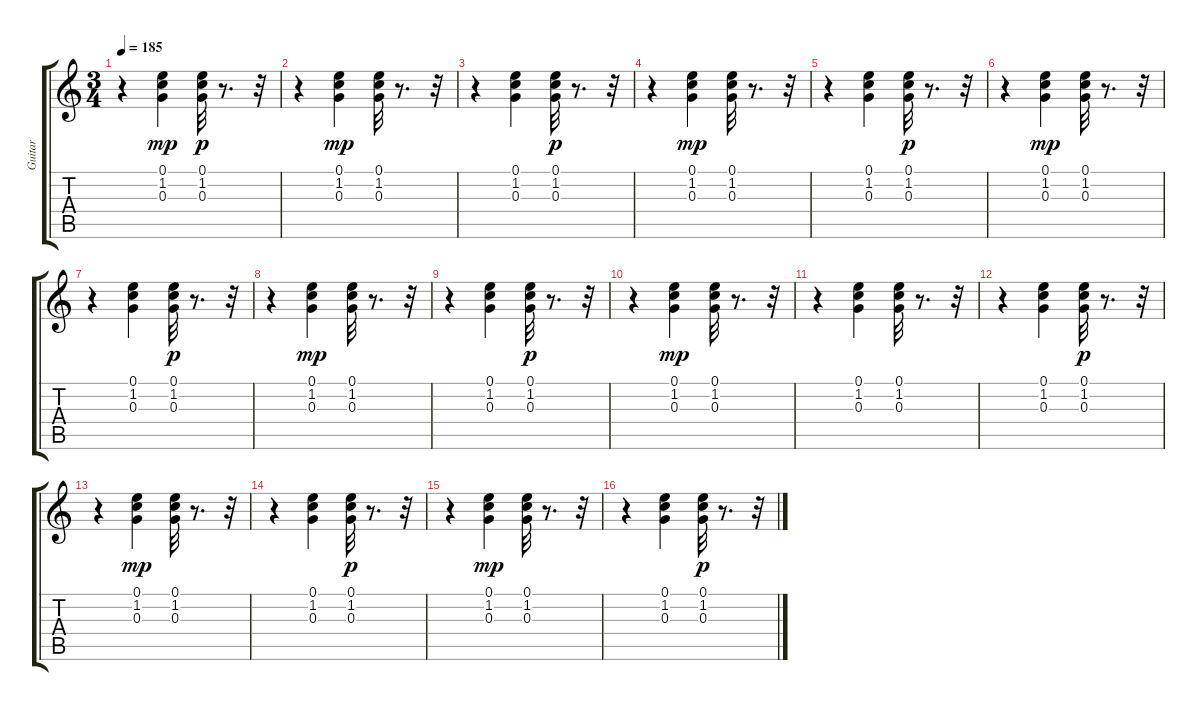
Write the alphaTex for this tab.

\track ("Guitar " "Guitar ") {instrument acousticguitarnylon}
\staff {score tabs}
\tuning (E4 B3 G3 D3 A2 E2) {hide}
\ts (3 4)
\tempo 185
\clef g2
\ks c
r.4{dy mp} (0.1 1.2 0.3).4 (0.1 1.2 0.3).32{dy p} r.8{d} r.32 |
r.4 (0.1 1.2 0.3).4{dy mp} (0.1 1.2 0.3).32 r.8{d} r.32 |
r.4 (0.1 1.2 0.3).4 (0.1 1.2 0.3).32{dy p} r.8{d} r.32 |
r.4 (0.1 1.2 0.3).4{dy mp} (0.1 1.2 0.3).32 r.8{d} r.32 |
r.4 (0.1 1.2 0.3).4 (0.1 1.2 0.3).32{dy p} r.8{d} r.32 |
r.4 (0.1 1.2 0.3).4{dy mp} (0.1 1.2 0.3).32 r.8{d} r.32 |
r.4 (0.1 1.2 0.3).4 (0.1 1.2 0.3).32{dy p} r.8{d} r.32 |
r.4 (0.1 1.2 0.3).4{dy mp} (0.1 1.2 0.3).32 r.8{d} r.32 |
r.4 (0.1 1.2 0.3).4 (0.1 1.2 0.3).32{dy p} r.8{d} r.32 |
r.4 (0.1 1.2 0.3).4{dy mp} (0.1 1.2 0.3).32 r.8{d} r.32 |
r.4 (0.1 1.2 0.3).4 (0.1 1.2 0.3).32 r.8{d} r.32 |
r.4 (0.1 1.2 0.3).4 (0.1 1.2 0.3).32{dy p} r.8{d} r.32 |
r.4 (0.1 1.2 0.3).4{dy mp} (0.1 1.2 0.3).32 r.8{d} r.32 |
r.4 (0.1 1.2 0.3).4 (0.1 1.2 0.3).32{dy p} r.8{d} r.32 |
r.4 (0.1 1.2 0.3).4{dy mp} (0.1 1.2 0.3).32 r.8{d} r.32 |
r.4 (0.1 1.2 0.3).4 (0.1 1.2 0.3).32{dy p} r.8{d} r.32
